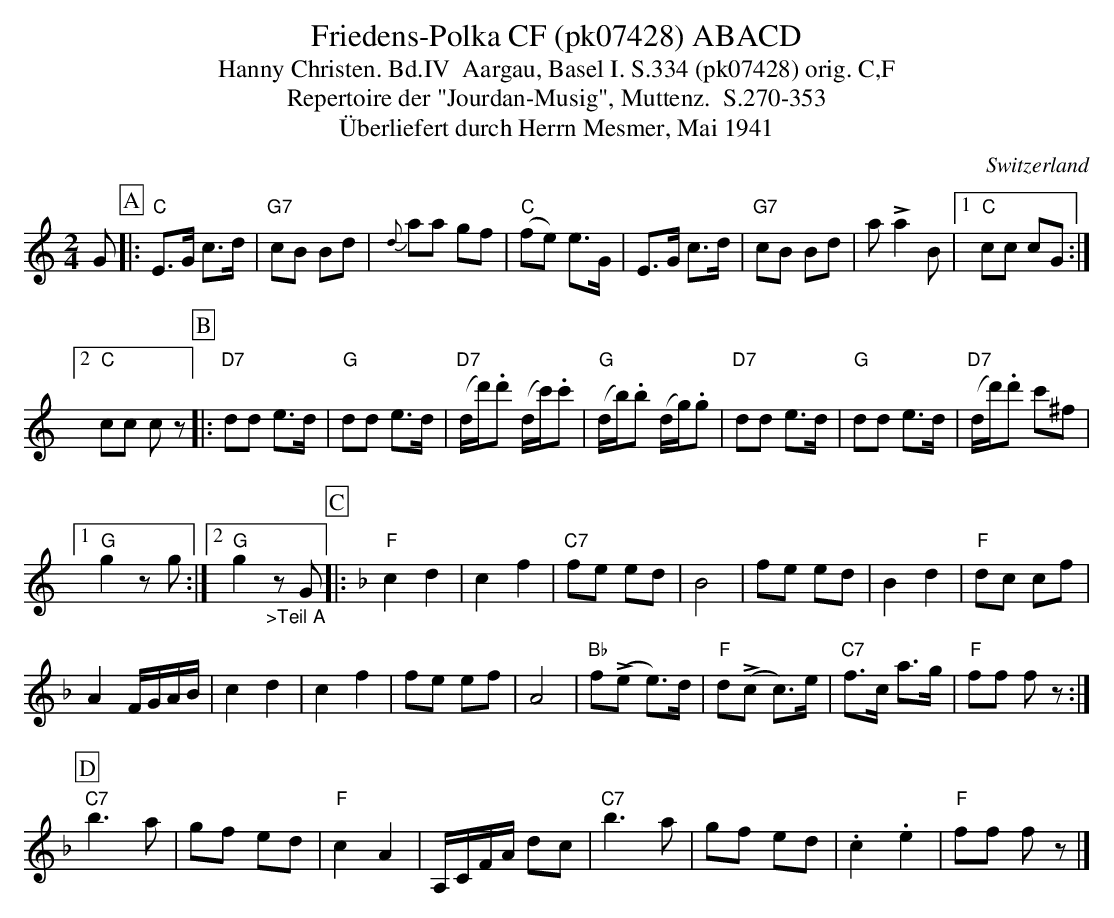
X:1
T: Friedens-Polka CF (pk07428) ABACD
T:Hanny Christen. Bd.IV  Aargau, Basel I. S.334 (pk07428) orig. C,F
T: Repertoire der "Jourdan-Musig", Muttenz.  S.270-353
T:Überliefert durch Herrn Mesmer, Mai 1941
M:2/4
L:1/8
O:Switzerland
K:C major
G [P:A] |: "C"E>G c>d |  "G7"cB Bd | {d}aa gf | ("C"fe) e>G | E>G c>d | "G7"cB Bd | a!>!a2B |1 "C"cc cG :|2
"C"cc cz [P:B] |: "D7"dd e>d | "G"dd e>d | ("D7"d/d'/).d' (d/c'/).c' | ("G"d/b/).b (d/g/).g | "D7"dd e>d | "G"dd e>d |  ("D7"d/d'/).d' c'^f |1
"G"g2zg :|2 "G"g2"_>Teil A"zG [P:C]|:  [K:F] "F"c2d2 | c2f2 | "C7"fe ed | B4 | fe ed | B2d2 | "F"dc cf |
A2 F/G/A/B/ | c2d2 | c2f2 | fe ef | A4 | "Bb"f(!>!e e>)d | "F"d(!>!c c>)e | "C7"f>c a>g | "F"ff fz :|
[P:D] "C7"b3a | gf ed | "F"c2A2 | A,/C/F/A/ dc | "C7"b3a | gf ed | .c2.e2 | "F"ff fz |]
W:
